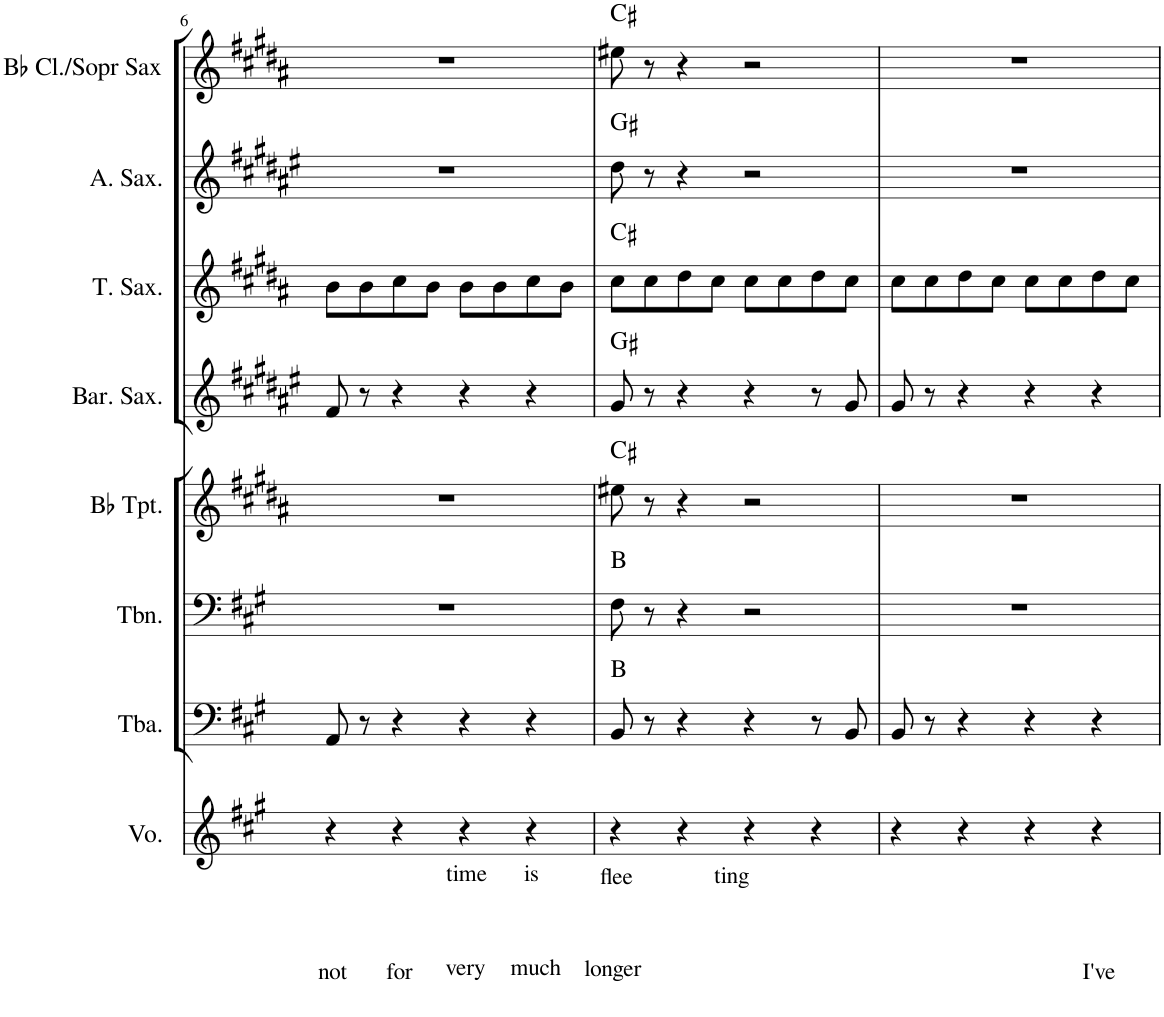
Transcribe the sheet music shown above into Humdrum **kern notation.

**kern	**text	**text	**kern	**harte	**kern	**harte	**kern	**harte	**kern	**harte	**kern	**harte	**kern	**harte	**kern	**harte
*part8	*part8	*part8	*part7	*part7	*part6	*part6	*part5	*part5	*part4	*part4	*part3	*part3	*part2	*part2	*part1	*part1
*staff8	*staff8	*staff8	*staff7	*	*staff6	*	*staff5	*	*staff4	*	*staff3	*	*staff2	*	*staff1	*
*I"Voice	*	*	*I"Tuba	*	*I"Trombone	*	*I"Bb Trumpet	*	*I"Baritone Saxophone	*	*I"Tenor Saxophone	*	*I"Alto Saxophone	*	*I"Bb Clarinet/sopr sax	*
*I'Vo.	*	*	*I'Tba.	*	*I'Tbn.	*	*I'Bb Tpt.	*	*I'Bar. Sax.	*	*I'T. Sax.	*	*I'A. Sax.	*	*I'Bb Cl./Sopr Sax	*
!!LO:PB:g=z
*clefG2	*	*	*clefF4	*	*clefF4	*	*clefG2	*	*clefG2	*	*clefG2	*	*clefG2	*	*clefG2	*
*	*	*	*	*	*	*	*Trd1c2	*	*Trd12c21	*	*Trd8c14	*	*Trd5c9	*	*Trd1c2	*
*k[f#c#g#]	*	*	*k[f#c#g#]	*	*k[f#c#g#]	*	*k[f#c#g#d#a#]	*	*k[f#c#g#d#a#e#]	*	*k[f#c#g#d#a#]	*	*k[f#c#g#d#a#e#]	*	*k[f#c#g#d#a#]	*
*M4/4	*	*	*M4/4	*	*M4/4	*	*M4/4	*	*M4/4	*	*M4/4	*	*M4/4	*	*M4/4	*
=6	=6	=6	=6	=6	=6	=6	=6	=6	=6	=6	=6	=6	=6	=6	=6	=6
!	!LO:LY:b	!	!	!	!	!	!	!	!	!	!	!	!	!	!	!
4r	not	.	8AA/	.	1r	.	1r	.	8f#/	.	8b\L	.	1r	.	1r	.
.	.	.	8r	.	.	.	.	.	8r	.	8b\	.	.	.	.	.
!	!LO:LY:b	!	!	!	!	!	!	!	!	!	!	!	!	!	!	!
4r	for	.	4r	.	.	.	.	.	4r	.	8cc#\	.	.	.	.	.
.	.	.	.	.	.	.	.	.	.	.	8b\J	.	.	.	.	.
!	!LO:LY:b	!LO:LY:b	!	!	!	!	!	!	!	!	!	!	!	!	!	!
4r	time	very	4r	.	.	.	.	.	4r	.	8b\L	.	.	.	.	.
.	.	.	.	.	.	.	.	.	.	.	8b\	.	.	.	.	.
!	!LO:LY:b	!LO:LY:b	!	!	!	!	!	!	!	!	!	!	!	!	!	!
4r	is	much	4r	.	.	.	.	.	4r	.	8cc#\	.	.	.	.	.
.	.	.	.	.	.	.	.	.	.	.	8b\J	.	.	.	.	.
=7	=7	=7	=7	=7	=7	=7	=7	=7	=7	=7	=7	=7	=7	=7	=7	=7
!	!LO:LY:b	!LO:LY:b	!	!	!	!	!	!	!	!	!	!	!	!	!	!
4r	flee	longer	8BB/	B:maj	8F#\	B:maj	8ee#X\	C#:maj	8g#/	G#:maj	8cc#\L	C#:maj	8dd#\	G#:maj	8ee#X\	C#:maj
.	.	.	8r	.	8r	.	8r	.	8r	.	8cc#\	.	8r	.	8r	.
4r	.	.	4r	.	4r	.	4r	.	4r	.	8dd#\	.	4r	.	4r	.
.	.	.	.	.	.	.	.	.	.	.	8cc#\J	.	.	.	.	.
!	!LO:LY:b	!	!	!	!	!	!	!	!	!	!	!	!	!	!	!
4r	ting	.	4r	.	2r	.	2r	.	4r	.	8cc#\L	.	2r	.	2r	.
.	.	.	.	.	.	.	.	.	.	.	8cc#\	.	.	.	.	.
4r	.	.	8r	.	.	.	.	.	8r	.	8dd#\	.	.	.	.	.
.	.	.	8BB/	.	.	.	.	.	8g#/	.	8cc#\J	.	.	.	.	.
=8	=8	=8	=8	=8	=8	=8	=8	=8	=8	=8	=8	=8	=8	=8	=8	=8
4r	.	.	8BB/	.	1r	.	1r	.	8g#/	.	8cc#\L	.	1r	.	1r	.
.	.	.	8r	.	.	.	.	.	8r	.	8cc#\	.	.	.	.	.
4r	.	.	4r	.	.	.	.	.	4r	.	8dd#\	.	.	.	.	.
.	.	.	.	.	.	.	.	.	.	.	8cc#\J	.	.	.	.	.
4r	.	.	4r	.	.	.	.	.	4r	.	8cc#\L	.	.	.	.	.
.	.	.	.	.	.	.	.	.	.	.	8cc#\	.	.	.	.	.
!	!LO:LY:b	!	!	!	!	!	!	!	!	!	!	!	!	!	!	!
4r	I've	.	4r	.	.	.	.	.	4r	.	8dd#\	.	.	.	.	.
.	.	.	.	.	.	.	.	.	.	.	8cc#\J	.	.	.	.	.
=	=	=	=	=	=	=	=	=	=	=	=	=	=	=	=	=
*-	*-	*-	*-	*-	*-	*-	*-	*-	*-	*-	*-	*-	*-	*-	*-	*-
